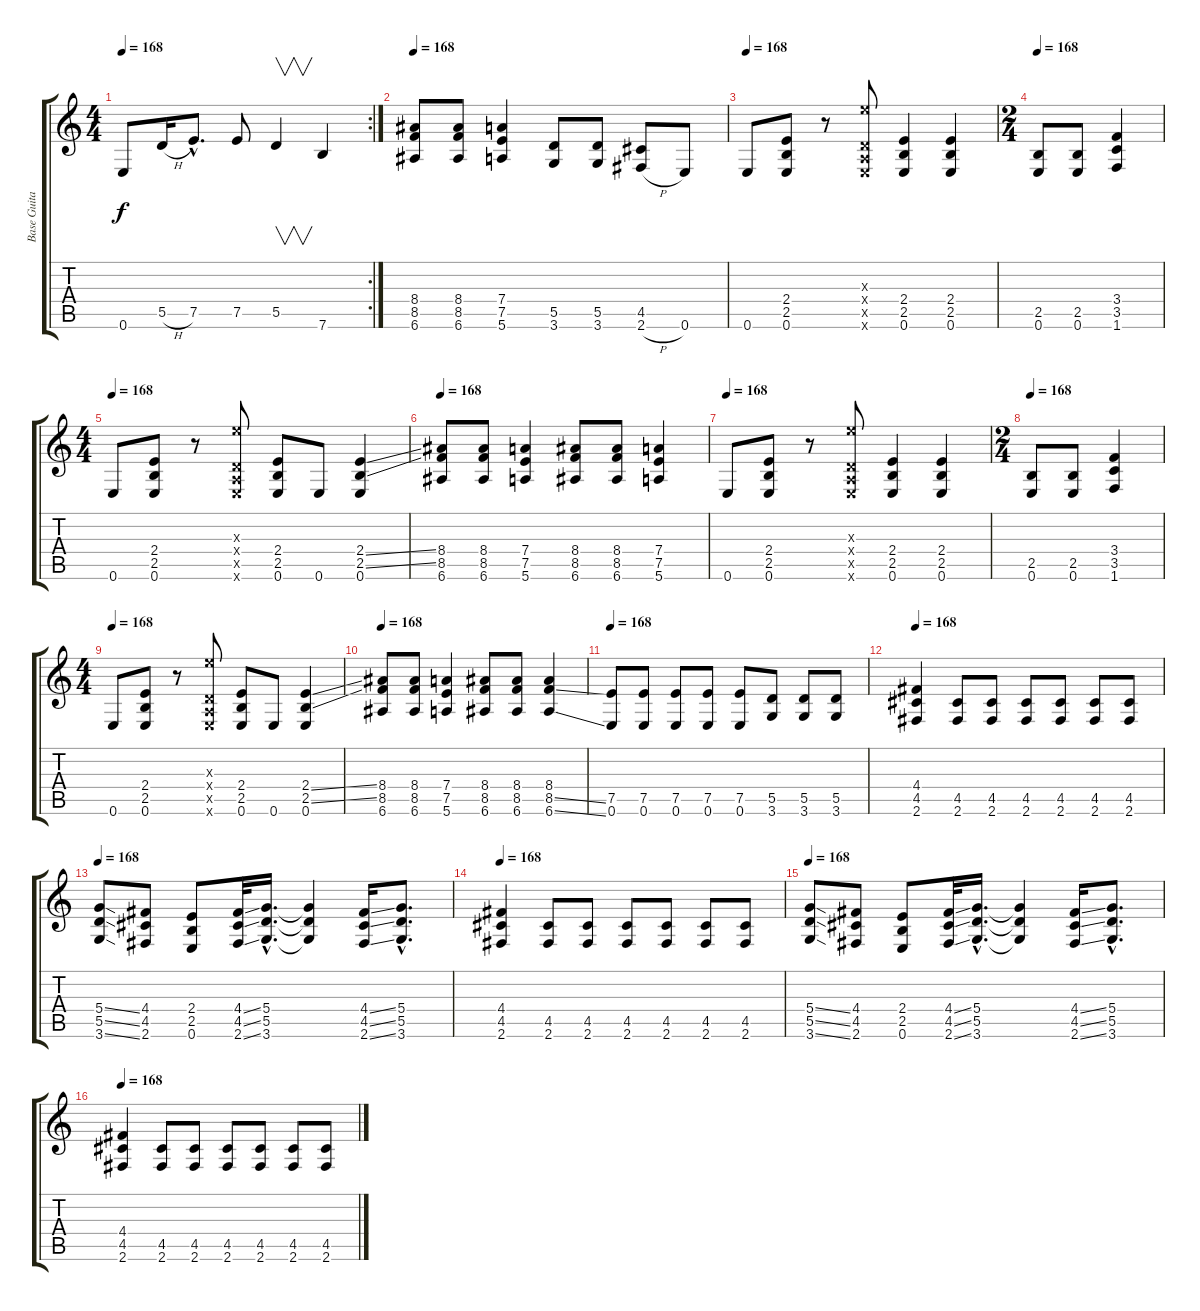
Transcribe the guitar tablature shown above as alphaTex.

\track ("Base Guitar" "Base Guita") {instrument distortionguitar}
\staff {score tabs}
\tuning (E4 B3 G3 D3 A2 E2) {hide}
\rc 2
\ts (4 4)
\tempo 168
\clef g2
\ks c
0.6.8{dy f} 5.5{h}.16 7.5{hac}.8{d} 7.5.8 5.5.4{v} 7.6.4 |
\tempo 168
(8.4 8.5 6.6).8 (8.4 8.5 6.6).8 (7.4 7.5 5.6).4 (5.5 3.6).8 (5.5 3.6).8 (4.5 2.6{h}).8 0.6.8 |
\tempo 168
0.6.8 (2.4 2.5 0.6).8 r.8 (9.3{x} 0.4{x} 0.5{x} 0.6{x}).8 (2.4 2.5 0.6).4 (2.4 2.5 0.6).4 |
\ts (2 4)
\tempo 168
(2.5 0.6).8 (2.5 0.6).8 (3.4 3.5 1.6).4 |
\ts (4 4)
\tempo 168
0.6.8 (2.4 2.5 0.6).8 r.8 (9.3{x} 0.4{x} 0.5{x} 0.6{x}).8 (2.4 2.5 0.6).8 0.6.8 (2.4{ss} 2.5{ss} 0.6).4 |
\tempo 168
(8.4 8.5 6.6).8 (8.4 8.5 6.6).8 (7.4 7.5 5.6).4 (8.4 8.5 6.6).8 (8.4 8.5 6.6).8 (7.4 7.5 5.6).4 |
\tempo 168
0.6.8 (2.4 2.5 0.6).8 r.8 (9.3{x} 0.4{x} 0.5{x} 0.6{x}).8 (2.4 2.5 0.6).4 (2.4 2.5 0.6).4 |
\ts (2 4)
\tempo 168
(2.5 0.6).8 (2.5 0.6).8 (3.4 3.5 1.6).4 |
\ts (4 4)
\tempo 168
0.6.8 (2.4 2.5 0.6).8 r.8 (9.3{x} 0.4{x} 0.5{x} 0.6{x}).8 (2.4 2.5 0.6).8 0.6.8 (2.4{ss} 2.5{ss} 0.6).4 |
\tempo 168
(8.4 8.5 6.6).8 (8.4 8.5 6.6).8 (7.4 7.5 5.6).4 (8.4 8.5 6.6).8 (8.4 8.5 6.6).8 (8.4 8.5{ss} 6.6{ss}).4 |
\tempo 168
(7.5 0.6).8 (7.5 0.6).8 (7.5 0.6).8 (7.5 0.6).8 (7.5 0.6).8 (5.5 3.6).8 (5.5 3.6).8 (5.5 3.6).8 |
\tempo 168
(4.4 4.5 2.6).4 (4.5 2.6).8 (4.5 2.6).8 (4.5 2.6).8 (4.5 2.6).8 (4.5 2.6).8 (4.5 2.6).8 |
\tempo 168
(5.4{ss} 5.5{ss} 3.6{ss}).8 (4.4 4.5 2.6).8 (2.4 2.5 0.6).8 (4.4{ss} 4.5{ss} 2.6{ss}).32 (5.4{hac} 5.5{hac} 3.6{hac}).16{d} (5.4{t} 5.5{t} 3.6{t}).4 (4.4{ss} 4.5{ss} 2.6{ss}).16 (5.4{hac} 5.5{hac} 3.6{hac}).8{d} |
\tempo 168
(4.4 4.5 2.6).4 (4.5 2.6).8 (4.5 2.6).8 (4.5 2.6).8 (4.5 2.6).8 (4.5 2.6).8 (4.5 2.6).8 |
\tempo 168
(5.4{ss} 5.5{ss} 3.6{ss}).8 (4.4 4.5 2.6).8 (2.4 2.5 0.6).8 (4.4{ss} 4.5{ss} 2.6{ss}).32 (5.4{hac} 5.5{hac} 3.6{hac}).16{d} (5.4{t} 5.5{t} 3.6{t}).4 (4.4{ss} 4.5{ss} 2.6{ss}).16 (5.4{hac} 5.5{hac} 3.6{hac}).8{d} |
\tempo 168
(4.4 4.5 2.6).4 (4.5 2.6).8 (4.5 2.6).8 (4.5 2.6).8 (4.5 2.6).8 (4.5 2.6).8 (4.5 2.6).8
